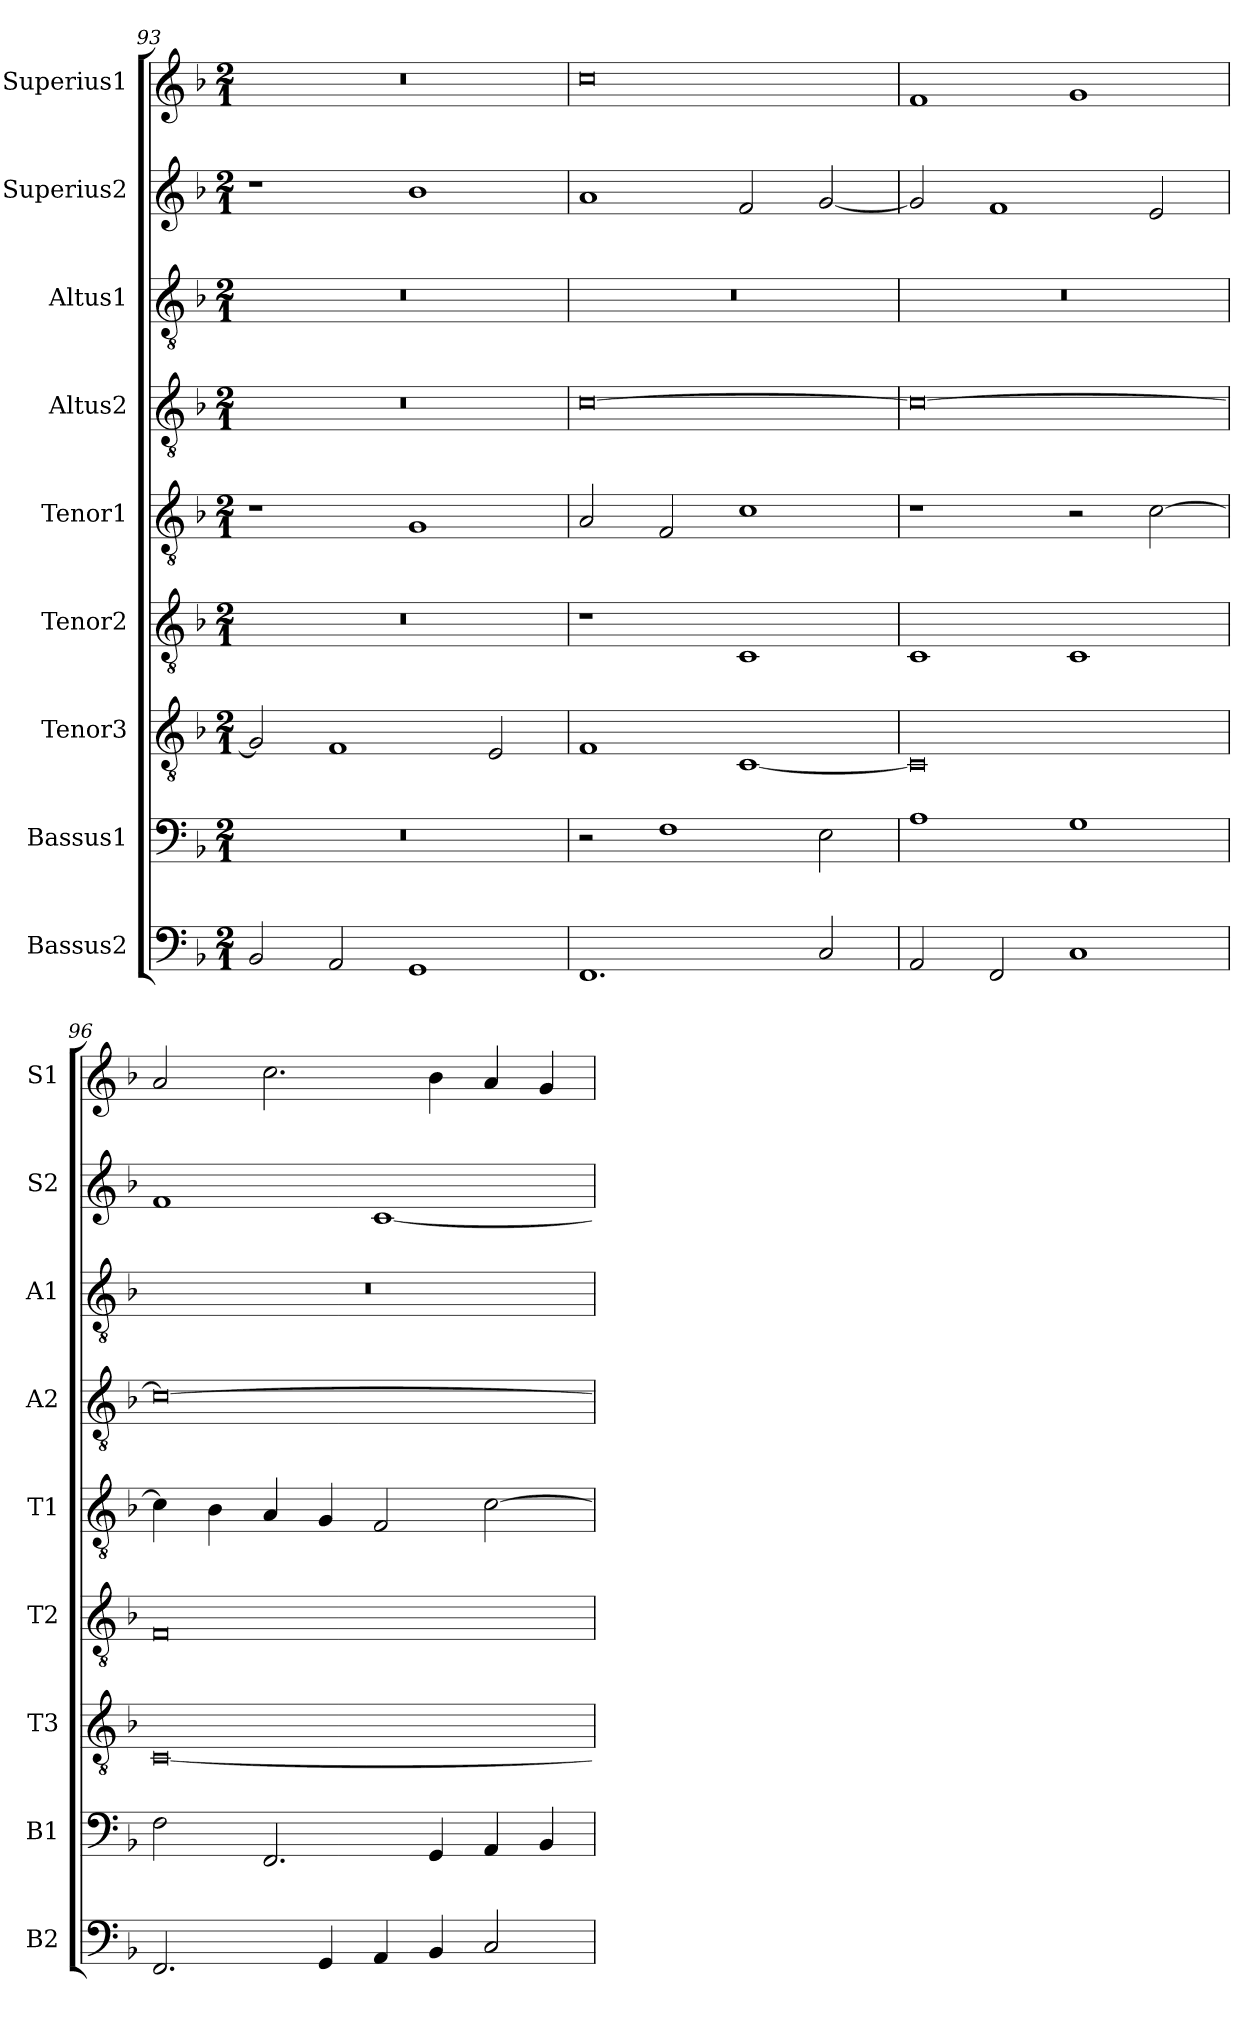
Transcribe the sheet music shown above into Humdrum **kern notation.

**kern	**kern	**kern	**kern	**kern	**kern	**kern	**kern	**kern
*part9	*part8	*part7	*part6	*part5	*part4	*part3	*part2	*part1
*staff9	*staff8	*staff7	*staff6	*staff5	*staff4	*staff3	*staff2	*staff1
*I"Bassus2	*I"Bassus1	*I"Tenor3	*I"Tenor2	*I"Tenor1	*I"Altus2	*I"Altus1	*I"Superius2	*I"Superius1
*I'B2	*I'B1	*I'T3	*I'T2	*I'T1	*I'A2	*I'A1	*I'S2	*I'S1
*clefF4	*clefF4	*clefGv2	*clefGv2	*clefGv2	*clefGv2	*clefGv2	*clefG2	*clefG2
*k[b-]	*k[b-]	*k[b-]	*k[b-]	*k[b-]	*k[b-]	*k[b-]	*k[b-]	*k[b-]
*d:	*d:	*d:	*d:	*d:	*d:	*d:	*d:	*d:
*M2/1	*M2/1	*M2/1	*M2/1	*M2/1	*M2/1	*M2/1	*M2/1	*M2/1
=93	=93	=93	=93	=93	=93	=93	=93	=93
2BB-	0r	2G]	0r	1r	0r	0r	1r	0r
2AA	.	1F	.	.	.	.	.	.
1GG	.	.	.	1G	.	.	1b-	.
.	.	2E	.	.	.	.	.	.
=94	=94	=94	=94	=94	=94	=94	=94	=94
1.FF	2r	1F	1r	2A	[0c	0r	1a	0cc
.	1F	.	.	2F	.	.	.	.
.	.	[1C	1C	1c	.	.	2f	.
2C	2E	.	.	.	.	.	[2g	.
=95	=95	=95	=95	=95	=95	=95	=95	=95
2AA	1A	0C]	1C	1r	0c_	0r	2g]	1f
2FF	.	.	.	.	.	.	1f	.
1C	1G	.	1C	2r	.	.	.	1g
.	.	.	.	[2c	.	.	2e	.
=96	=96	=96	=96	=96	=96	=96	=96	=96
2.FF	2F	[0C	0F	4c]	0c_	0r	1f	2a
.	.	.	.	4B-	.	.	.	.
.	2.FF	.	.	4A	.	.	.	2.cc
4GG	.	.	.	4G	.	.	.	.
4AA	.	.	.	2F	.	.	[1c	.
4BB-	4GG	.	.	.	.	.	.	4b-
2C	4AA	.	.	[2c	.	.	.	4a
.	4BB-	.	.	.	.	.	.	4g
=	=	=	=	=	=	=	=	=
*-	*-	*-	*-	*-	*-	*-	*-	*-
